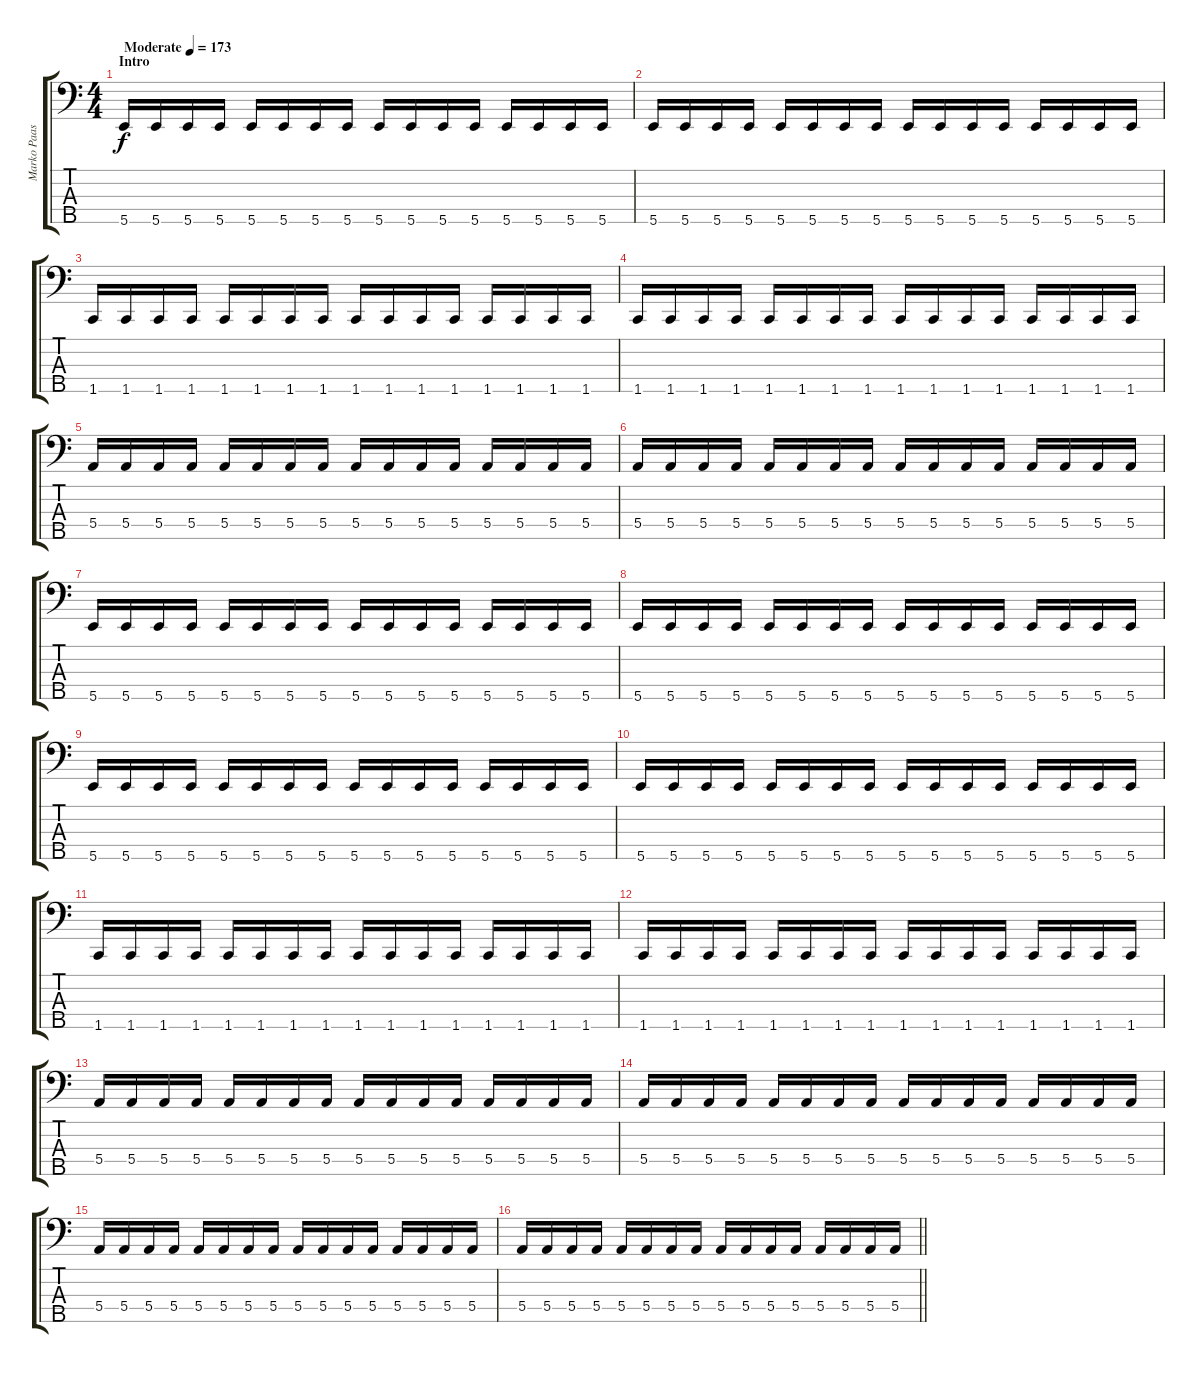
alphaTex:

\track ("Marko Paasikoski - Bass" "Marko Paas") {instrument electricbasspick}
\staff {score tabs}
\tuning (Eb2 Ab2 A1 E1 B0) {hide}
\ts (4 4)
\section ("" "Intro")
\tempo (173 "Moderate")
\clef f4
\ks aminor
5.5.16{dy f instrument electricbasspick} 5.5.16 5.5.16 5.5.16 5.5.16 5.5.16 5.5.16 5.5.16 5.5.16 5.5.16 5.5.16 5.5.16 5.5.16 5.5.16 5.5.16 5.5.16 |
5.5.16 5.5.16 5.5.16 5.5.16 5.5.16 5.5.16 5.5.16 5.5.16 5.5.16 5.5.16 5.5.16 5.5.16 5.5.16 5.5.16 5.5.16 5.5.16 |
1.5.16 1.5.16 1.5.16 1.5.16 1.5.16 1.5.16 1.5.16 1.5.16 1.5.16 1.5.16 1.5.16 1.5.16 1.5.16 1.5.16 1.5.16 1.5.16 |
1.5.16 1.5.16 1.5.16 1.5.16 1.5.16 1.5.16 1.5.16 1.5.16 1.5.16 1.5.16 1.5.16 1.5.16 1.5.16 1.5.16 1.5.16 1.5.16 |
5.4.16 5.4.16 5.4.16 5.4.16 5.4.16 5.4.16 5.4.16 5.4.16 5.4.16 5.4.16 5.4.16 5.4.16 5.4.16 5.4.16 5.4.16 5.4.16 |
5.4.16 5.4.16 5.4.16 5.4.16 5.4.16 5.4.16 5.4.16 5.4.16 5.4.16 5.4.16 5.4.16 5.4.16 5.4.16 5.4.16 5.4.16 5.4.16 |
5.5.16 5.5.16 5.5.16 5.5.16 5.5.16 5.5.16 5.5.16 5.5.16 5.5.16 5.5.16 5.5.16 5.5.16 5.5.16 5.5.16 5.5.16 5.5.16 |
5.5.16 5.5.16 5.5.16 5.5.16 5.5.16 5.5.16 5.5.16 5.5.16 5.5.16 5.5.16 5.5.16 5.5.16 5.5.16 5.5.16 5.5.16 5.5.16 |
5.5.16 5.5.16 5.5.16 5.5.16 5.5.16 5.5.16 5.5.16 5.5.16 5.5.16 5.5.16 5.5.16 5.5.16 5.5.16 5.5.16 5.5.16 5.5.16 |
5.5.16 5.5.16 5.5.16 5.5.16 5.5.16 5.5.16 5.5.16 5.5.16 5.5.16 5.5.16 5.5.16 5.5.16 5.5.16 5.5.16 5.5.16 5.5.16 |
1.5.16 1.5.16 1.5.16 1.5.16 1.5.16 1.5.16 1.5.16 1.5.16 1.5.16 1.5.16 1.5.16 1.5.16 1.5.16 1.5.16 1.5.16 1.5.16 |
1.5.16 1.5.16 1.5.16 1.5.16 1.5.16 1.5.16 1.5.16 1.5.16 1.5.16 1.5.16 1.5.16 1.5.16 1.5.16 1.5.16 1.5.16 1.5.16 |
5.4.16 5.4.16 5.4.16 5.4.16 5.4.16 5.4.16 5.4.16 5.4.16 5.4.16 5.4.16 5.4.16 5.4.16 5.4.16 5.4.16 5.4.16 5.4.16 |
5.4.16 5.4.16 5.4.16 5.4.16 5.4.16 5.4.16 5.4.16 5.4.16 5.4.16 5.4.16 5.4.16 5.4.16 5.4.16 5.4.16 5.4.16 5.4.16 |
5.4.16 5.4.16 5.4.16 5.4.16 5.4.16 5.4.16 5.4.16 5.4.16 5.4.16 5.4.16 5.4.16 5.4.16 5.4.16 5.4.16 5.4.16 5.4.16 |
\barLineRight lightlight
5.4.16 5.4.16 5.4.16 5.4.16 5.4.16 5.4.16 5.4.16 5.4.16 5.4.16 5.4.16 5.4.16 5.4.16 5.4.16 5.4.16 5.4.16 5.4.16
